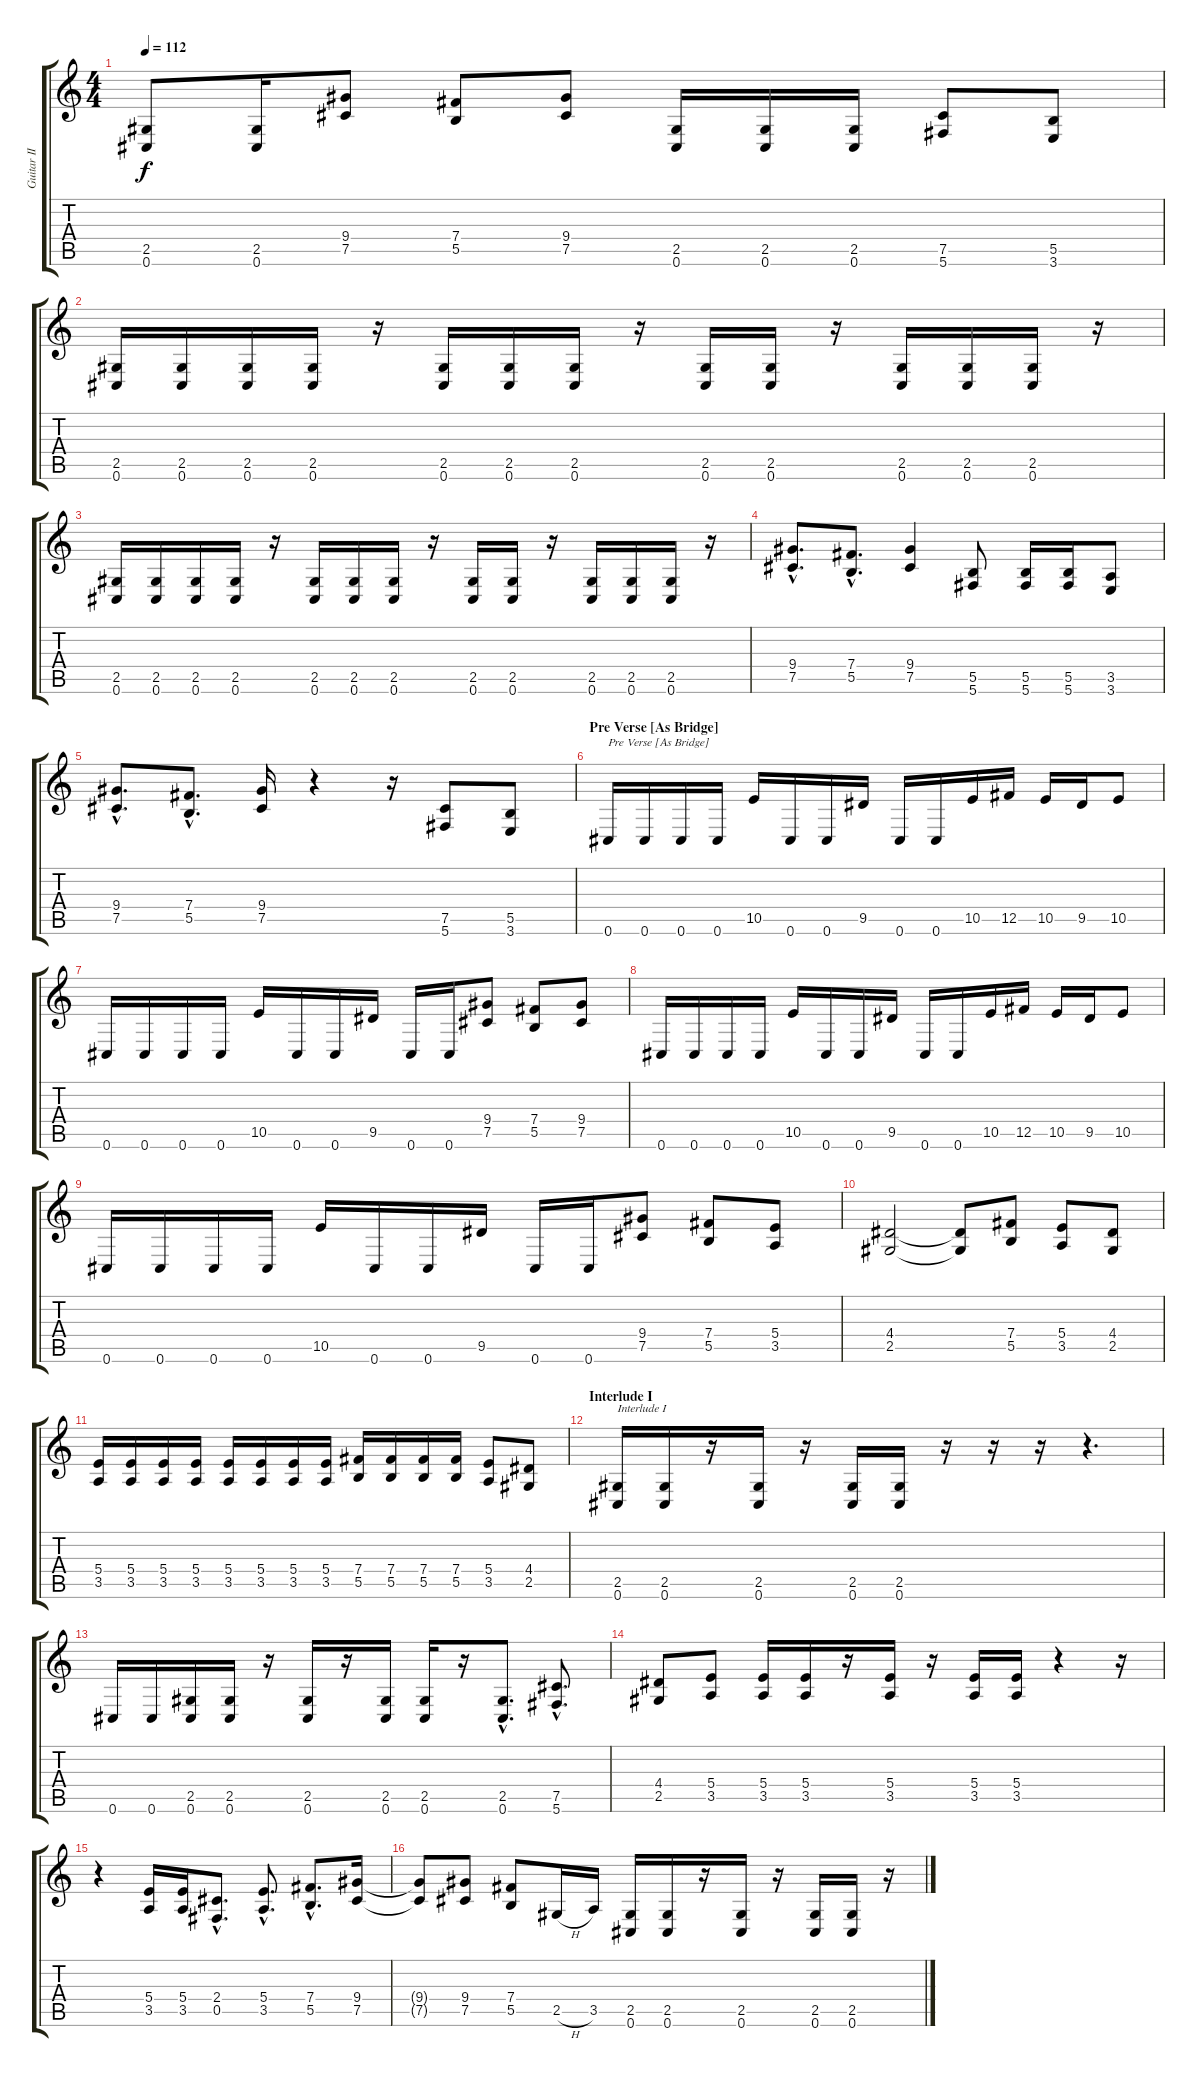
\track ("Guitar II [Henriksson]" "Guitar II ") {instrument distortionguitar}
\staff {score tabs}
\tuning (Db4 Ab3 E3 B2 Gb2 Db2) {hide}
\ts (4 4)
\tempo 112
\clef g2
\ks c
(2.5 0.6).8{dy f} (2.5 0.6).16 (9.4 7.5).8 (7.4 5.5).8 (9.4 7.5).8 (2.5 0.6).16 (2.5 0.6).16 (2.5 0.6).16 (7.5 5.6).8 (5.5 3.6).8 |
(2.5 0.6).16 (2.5 0.6).16 (2.5 0.6).16 (2.5 0.6).16 r.16 (2.5 0.6).16 (2.5 0.6).16 (2.5 0.6).16 r.16 (2.5 0.6).16 (2.5 0.6).16 r.16 (2.5 0.6).16 (2.5 0.6).16 (2.5 0.6).16 r.16 |
(2.5 0.6).16 (2.5 0.6).16 (2.5 0.6).16 (2.5 0.6).16 r.16 (2.5 0.6).16 (2.5 0.6).16 (2.5 0.6).16 r.16 (2.5 0.6).16 (2.5 0.6).16 r.16 (2.5 0.6).16 (2.5 0.6).16 (2.5 0.6).16 r.16 |
(9.4{hac} 7.5{hac}).8{d} (7.4{hac} 5.5{hac}).8{d} (9.4 7.5).4 (5.5 5.6).8 (5.5 5.6).16 (5.5 5.6).16 (3.5 3.6).8 |
(9.4{hac} 7.5{hac}).8{d} (7.4{hac} 5.5{hac}).8{d} (9.4 7.5).16 r.4 r.16 (7.5 5.6).8 (5.5 3.6).8 |
\section ("" "Pre Verse [As Bridge]")
0.6.16{txt "Pre Verse [As Bridge]"} 0.6.16 0.6.16 0.6.16 10.5.16 0.6.16 0.6.16 9.5.16 0.6.16 0.6.16 10.5.16 12.5.16 10.5.16 9.5.16 10.5.8 |
0.6.16 0.6.16 0.6.16 0.6.16 10.5.16 0.6.16 0.6.16 9.5.16 0.6.16 0.6.16 (9.4 7.5).8 (7.4 5.5).8 (9.4 7.5).8 |
0.6.16 0.6.16 0.6.16 0.6.16 10.5.16 0.6.16 0.6.16 9.5.16 0.6.16 0.6.16 10.5.16 12.5.16 10.5.16 9.5.16 10.5.8 |
0.6.16 0.6.16 0.6.16 0.6.16 10.5.16 0.6.16 0.6.16 9.5.16 0.6.16 0.6.16 (9.4 7.5).8 (7.4 5.5).8 (5.4 3.5).8 |
(4.4 2.5).2 (4.4{t} 2.5{t}).8 (7.4 5.5).8 (5.4 3.5).8 (4.4 2.5).8 |
(5.4 3.5).16 (5.4 3.5).16 (5.4 3.5).16 (5.4 3.5).16 (5.4 3.5).16 (5.4 3.5).16 (5.4 3.5).16 (5.4 3.5).16 (7.4 5.5).16 (7.4 5.5).16 (7.4 5.5).16 (7.4 5.5).16 (5.4 3.5).8 (4.4 2.5).8 |
\section ("" "Interlude I")
(2.5 0.6).16{txt "Interlude I"} (2.5 0.6).16 r.16 (2.5 0.6).16 r.16 (2.5 0.6).16 (2.5 0.6).16 r.16 r.16 r.16 r.4{d} |
0.6.16 0.6.16 (2.5 0.6).16 (2.5 0.6).16 r.16 (2.5 0.6).16 r.16 (2.5 0.6).16 (2.5 0.6).16 r.16 (2.5{hac} 0.6{hac}).8{d} (7.5{hac} 5.6{hac}).8{d} |
(4.4 2.5).8 (5.4 3.5).8 (5.4 3.5).16 (5.4 3.5).16 r.16 (5.4 3.5).16 r.16 (5.4 3.5).16 (5.4 3.5).16 r.4 r.16 |
r.4 (5.4 3.5).16 (5.4 3.5).16 (2.4{hac} 0.5{hac}).8{d} (5.4{hac} 3.5{hac}).8{d} (7.4{hac} 5.5{hac}).8{d} (9.4 7.5).16 |
(9.4{t} 7.5{t}).8 (9.4 7.5).8 (7.4 5.5).8 2.5{h}.16 3.5.16 (2.5 0.6).16 (2.5 0.6).16 r.16 (2.5 0.6).16 r.16 (2.5 0.6).16 (2.5 0.6).16 r.16
